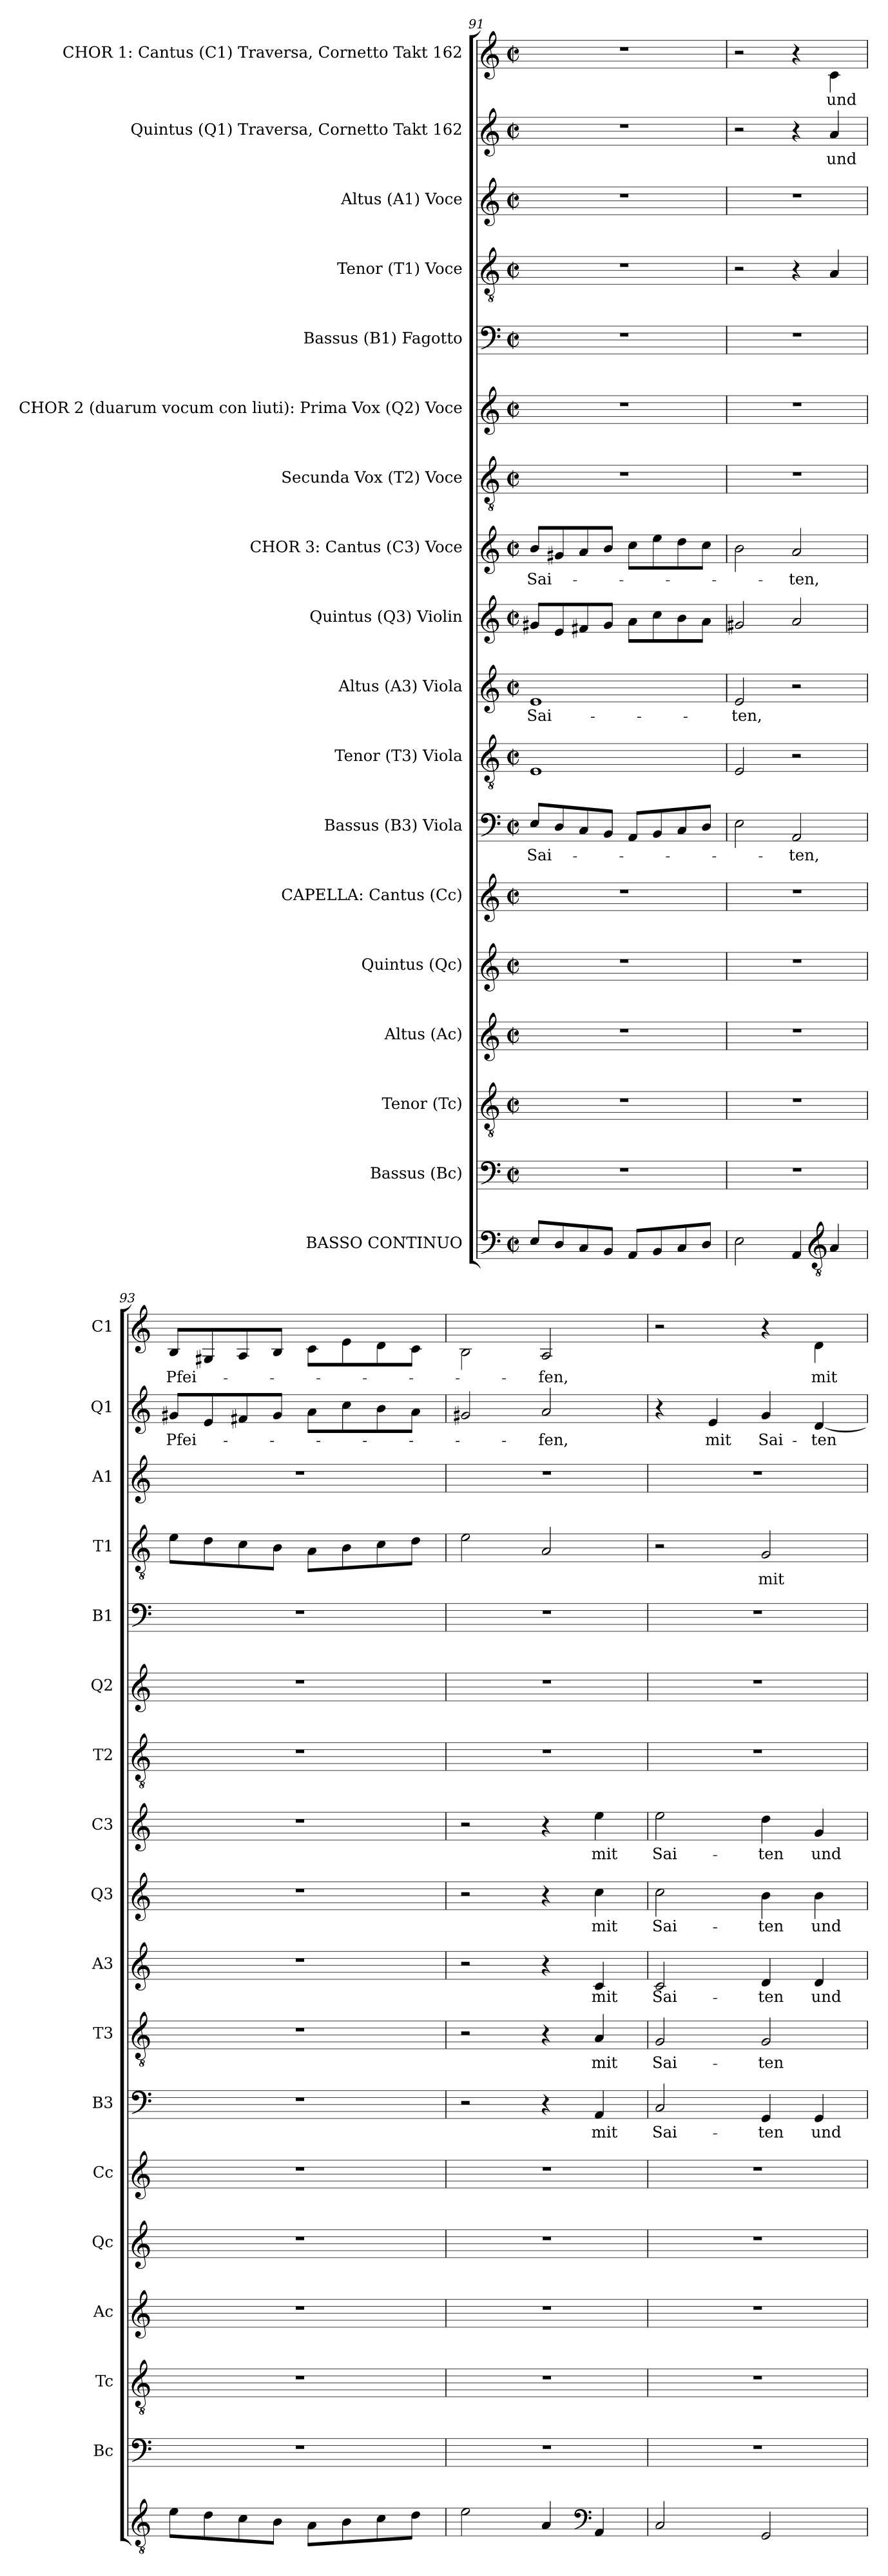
**kern	**kern	**kern	**kern	**kern	**kern	**kern	**text	**kern	**text	**kern	**text	**kern	**text	**kern	**text	**kern	**kern	**kern	**kern	**text	**kern	**kern	**text	**kern	**text
*part18	*part17	*part16	*part15	*part14	*part13	*part12	*part12	*part11	*part11	*part10	*part10	*part9	*part9	*part8	*part8	*part7	*part6	*part5	*part4	*part4	*part3	*part2	*part2	*part1	*part1
*staff18	*staff17	*staff16	*staff15	*staff14	*staff13	*staff12	*staff12	*staff11	*staff11	*staff10	*staff10	*staff9	*staff9	*staff8	*staff8	*staff7	*staff6	*staff5	*staff4	*staff4	*staff3	*staff2	*staff2	*staff1	*staff1
*I"BASSO CONTINUO	*I"Bassus (Bc)	*I"Tenor (Tc)	*I"Altus (Ac)	*I"Quintus (Qc)	*I"CAPELLA: Cantus (Cc)	*I"Bassus (B3) Viola	*	*I"Tenor (T3) Viola	*	*I"Altus (A3) Viola	*	*I"Quintus (Q3) Violin	*	*I"CHOR 3: Cantus (C3) Voce	*	*I"Secunda Vox (T2) Voce	*I"CHOR 2 (duarum vocum con liuti): Prima Vox  (Q2) Voce	*I"Bassus (B1) Fagotto	*I"Tenor (T1) Voce	*	*I"Altus (A1) Voce	*I"Quintus (Q1) Traversa, Cornetto Takt 162	*	*I"CHOR 1: Cantus (C1) Traversa, Cornetto Takt 162	*
*	*I'Bc	*I'Tc	*I'Ac	*I'Qc	*I'Cc	*I'B3	*	*I'T3	*	*I'A3	*	*I'Q3	*	*I'C3	*	*I'T2	*I'Q2	*I'B1	*I'T1	*	*I'A1	*I'Q1	*	*I'C1	*
*clefF4	*clefF4	*clefGv2	*clefG2	*clefG2	*clefG2	*clefF4	*	*clefGv2	*	*clefG2	*	*clefG2	*	*clefG2	*	*clefGv2	*clefG2	*clefF4	*clefGv2	*	*clefG2	*clefG2	*	*clefG2	*
*	*	*	*	*	*	*	*	*	*	*	*	*	*	*	*	*	*	*	*	*	*	*	*	*ITrd-7c-12	*
*k[]	*k[]	*k[]	*k[]	*k[]	*k[]	*k[]	*	*k[]	*	*k[]	*	*k[]	*	*k[]	*	*k[]	*k[]	*k[]	*k[]	*	*k[]	*k[]	*	*k[]	*
*M2/2	*M2/2	*M2/2	*M2/2	*M2/2	*M2/2	*M2/2	*	*M2/2	*	*M2/2	*	*M2/2	*	*M2/2	*	*M2/2	*M2/2	*M2/2	*M2/2	*	*M2/2	*M2/2	*	*M2/2	*
*met(c|)	*met(c|)	*met(c|)	*met(c|)	*met(c|)	*met(c|)	*met(c|)	*	*met(c|)	*	*met(c|)	*	*met(c|)	*	*met(c|)	*	*met(c|)	*met(c|)	*met(c|)	*met(c|)	*	*met(c|)	*met(c|)	*	*met(c|)	*
=91	=91	=91	=91	=91	=91	=91	=91	=91	=91	=91	=91	=91	=91	=91	=91	=91	=91	=91	=91	=91	=91	=91	=91	=91	=91
8E/L	1r	1r	1r	1r	1r	8E/L	Sai-	1E	.	1e	Sai-	8g#X/L	.	8b/L	Sai-	1r	1r	1r	1r	.	1r	1r	.	1r	.
8D/	.	.	.	.	.	8D/	.	.	.	.	.	8e/	.	8g#X/	.	.	.	.	.	.	.	.	.	.	.
8C/	.	.	.	.	.	8C/	.	.	.	.	.	8f#X/	.	8a/	.	.	.	.	.	.	.	.	.	.	.
8BB/J	.	.	.	.	.	8BB/J	.	.	.	.	.	8g#/J	.	8b/J	.	.	.	.	.	.	.	.	.	.	.
8AA/L	.	.	.	.	.	8AA/L	.	.	.	.	.	8a\L	.	8cc\L	.	.	.	.	.	.	.	.	.	.	.
8BB/	.	.	.	.	.	8BB/	.	.	.	.	.	8cc\	.	8ee\	.	.	.	.	.	.	.	.	.	.	.
8C/	.	.	.	.	.	8C/	.	.	.	.	.	8b\	.	8dd\	.	.	.	.	.	.	.	.	.	.	.
8D/J	.	.	.	.	.	8D/J	.	.	.	.	.	8a\J	.	8cc\J	.	.	.	.	.	.	.	.	.	.	.
!!LO:LB:g=z
=92	=92	=92	=92	=92	=92	=92	=92	=92	=92	=92	=92	=92	=92	=92	=92	=92	=92	=92	=92	=92	=92	=92	=92	=92	=92
2E\	1r	1r	1r	1r	1r	2E\	.	2E/	.	2e/	ten,	2g#X/	.	2b\	.	1r	1r	1r	2r	.	1r	2r	.	2r	.
4AA/	.	.	.	.	.	2AA/	-ten,	2r	.	2r	.	2a/	.	2a/	-ten,	.	.	.	4r	.	.	4r	.	4r	.
*clefGv2	*	*	*	*	*	*	*	*	*	*	*	*	*	*	*	*	*	*	*	*	*	*	*	*	*
4A/	.	.	.	.	.	.	.	.	.	.	.	.	.	.	.	.	.	.	4A/	.	.	4a/	und	4cc\	und
=93	=93	=93	=93	=93	=93	=93	=93	=93	=93	=93	=93	=93	=93	=93	=93	=93	=93	=93	=93	=93	=93	=93	=93	=93	=93
8e\L	1r	1r	1r	1r	1r	1r	.	1r	.	1r	.	1r	.	1r	.	1r	1r	1r	8e\L	.	1r	8g#X/L	Pfei-	8b/L	Pfei-
8d\	.	.	.	.	.	.	.	.	.	.	.	.	.	.	.	.	.	.	8d\	.	.	8e/	.	8g#X/	.
8c\	.	.	.	.	.	.	.	.	.	.	.	.	.	.	.	.	.	.	8c\	.	.	8f#X/	.	8a/	.
8B\J	.	.	.	.	.	.	.	.	.	.	.	.	.	.	.	.	.	.	8B\J	.	.	8g#/J	.	8b/J	.
8A\L	.	.	.	.	.	.	.	.	.	.	.	.	.	.	.	.	.	.	8A\L	.	.	8a\L	.	8cc\L	.
8B\	.	.	.	.	.	.	.	.	.	.	.	.	.	.	.	.	.	.	8B\	.	.	8cc\	.	8ee\	.
8c\	.	.	.	.	.	.	.	.	.	.	.	.	.	.	.	.	.	.	8c\	.	.	8b\	.	8dd\	.
8d\J	.	.	.	.	.	.	.	.	.	.	.	.	.	.	.	.	.	.	8d\J	.	.	8a\J	.	8cc\J	.
=94	=94	=94	=94	=94	=94	=94	=94	=94	=94	=94	=94	=94	=94	=94	=94	=94	=94	=94	=94	=94	=94	=94	=94	=94	=94
2e\	1r	1r	1r	1r	1r	2r	.	2r	.	2r	.	2r	.	2r	.	1r	1r	1r	2e\	.	1r	2g#X/	.	2b\	.
4A/	.	.	.	.	.	4r	.	4r	.	4r	.	4r	.	4r	.	.	.	.	2A/	.	.	2a/	-fen,	2a/	-fen,
*clefF4	*	*	*	*	*	*	*	*	*	*	*	*	*	*	*	*	*	*	*	*	*	*	*	*	*
4AA/	.	.	.	.	.	4AA/	mit	4A/	mit	4c/	mit	4cc\	mit	4ee\	mit	.	.	.	.	.	.	.	.	.	.
=95	=95	=95	=95	=95	=95	=95	=95	=95	=95	=95	=95	=95	=95	=95	=95	=95	=95	=95	=95	=95	=95	=95	=95	=95	=95
2C/	1r	1r	1r	1r	1r	2C/	Sai-	2G/	Sai-	2c/	Sai-	2cc\	Sai-	2ee\	Sai-	1r	1r	1r	2r	.	1r	4r	.	2r	.
.	.	.	.	.	.	.	.	.	.	.	.	.	.	.	.	.	.	.	.	.	.	4e/	mit	.	.
2GG/	.	.	.	.	.	4GG/	ten	2G/	ten	4d/	ten	4b\	ten	4dd\	ten	.	.	.	2G/	mit	.	4g/	Sai-	4r	.
.	.	.	.	.	.	4GG/	und	.	.	4d/	und	4b\	und	4g/	und	.	.	.	.	.	.	[4d/	ten	4dd\	mit
=	=	=	=	=	=	=	=	=	=	=	=	=	=	=	=	=	=	=	=	=	=	=	=	=	=
*-	*-	*-	*-	*-	*-	*-	*-	*-	*-	*-	*-	*-	*-	*-	*-	*-	*-	*-	*-	*-	*-	*-	*-	*-	*-
